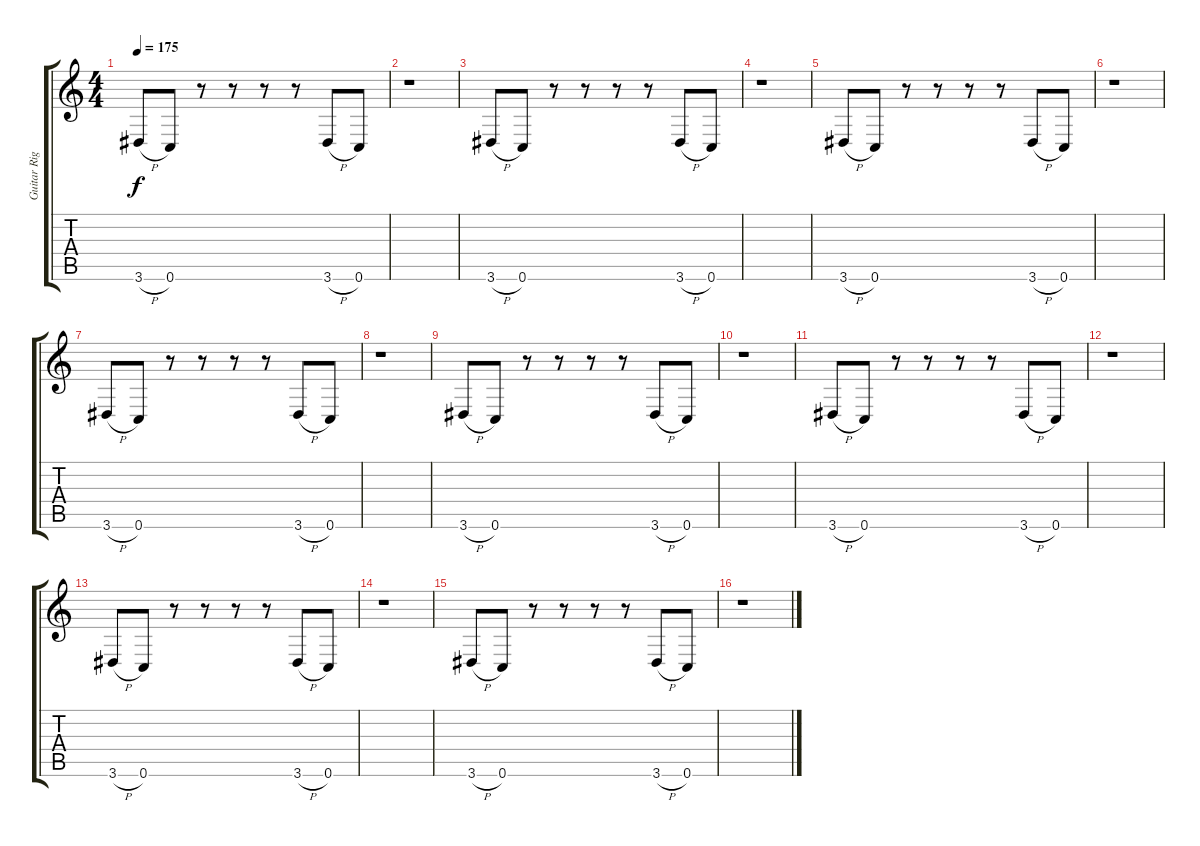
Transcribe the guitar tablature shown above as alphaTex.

\track ("Guitar Right" "Guitar Rig") {instrument distortionguitar}
\staff {score tabs}
\tuning (D4 A3 F3 C3 G2 C2) {hide}
\ts (4 4)
\tempo 175
\clef g2
\ks c
3.6{h}.8{dy f} 0.6.8 r.8 r.8 r.8 r.8 3.6{h}.8 0.6.8 |
r.1 |
3.6{h}.8 0.6.8 r.8 r.8 r.8 r.8 3.6{h}.8 0.6.8 |
r.1 |
3.6{h}.8 0.6.8 r.8 r.8 r.8 r.8 3.6{h}.8 0.6.8 |
r.1 |
3.6{h}.8 0.6.8 r.8 r.8 r.8 r.8 3.6{h}.8 0.6.8 |
r.1 |
3.6{h}.8 0.6.8 r.8 r.8 r.8 r.8 3.6{h}.8 0.6.8 |
r.1 |
3.6{h}.8 0.6.8 r.8 r.8 r.8 r.8 3.6{h}.8 0.6.8 |
r.1 |
3.6{h}.8 0.6.8 r.8 r.8 r.8 r.8 3.6{h}.8 0.6.8 |
r.1 |
3.6{h}.8 0.6.8 r.8 r.8 r.8 r.8 3.6{h}.8 0.6.8 |
r.1
